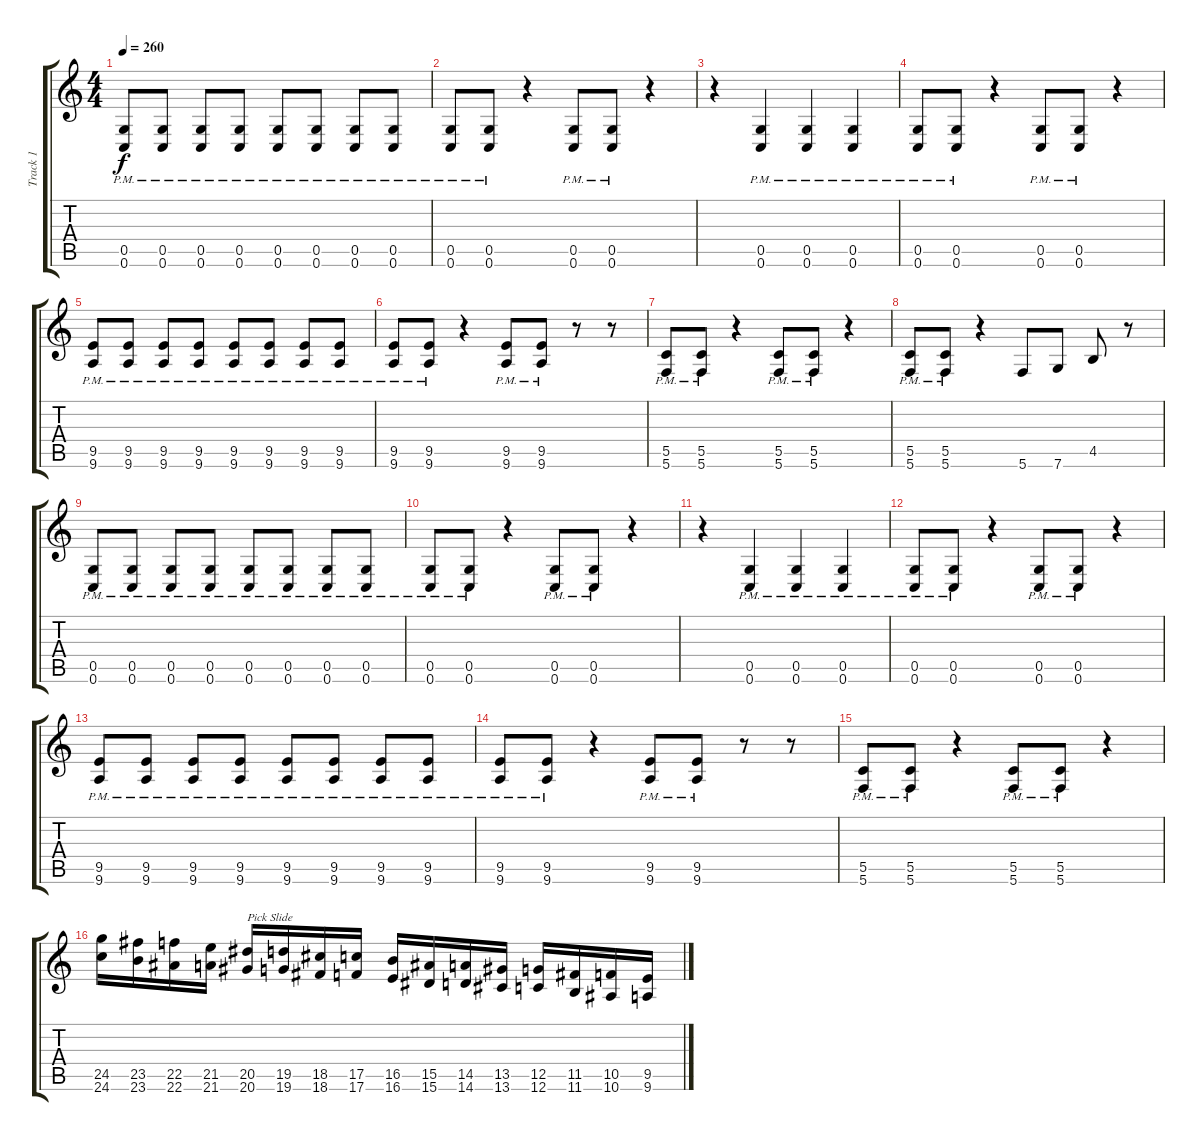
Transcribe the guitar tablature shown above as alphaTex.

\track ("Track 1" "Track 1") {instrument distortionguitar}
\staff {score tabs}
\tuning (D4 A3 F3 C3 G2 C2) {hide}
\ts (4 4)
\tempo 260
\clef g2
\ks c
(0.5{pm} 0.6{pm}).8{dy f} (0.5{pm} 0.6{pm}).8 (0.5{pm} 0.6{pm}).8 (0.5{pm} 0.6{pm}).8 (0.5{pm} 0.6{pm}).8 (0.5{pm} 0.6{pm}).8 (0.5{pm} 0.6{pm}).8 (0.5{pm} 0.6{pm}).8 |
(0.5{pm} 0.6{pm}).8 (0.5{pm} 0.6{pm}).8 r.4 (0.5{pm} 0.6{pm}).8 (0.5{pm} 0.6{pm}).8 r.4 |
r.4 (0.5{pm} 0.6{pm}).4 (0.5{pm} 0.6{pm}).4 (0.5{pm} 0.6{pm}).4 |
(0.5{pm} 0.6{pm}).8 (0.5{pm} 0.6{pm}).8 r.4 (0.5{pm} 0.6{pm}).8 (0.5{pm} 0.6{pm}).8 r.4 |
(9.5{pm} 9.6{pm}).8 (9.5{pm} 9.6{pm}).8 (9.5{pm} 9.6{pm}).8 (9.5{pm} 9.6{pm}).8 (9.5{pm} 9.6{pm}).8 (9.5{pm} 9.6{pm}).8 (9.5{pm} 9.6{pm}).8 (9.5{pm} 9.6{pm}).8 |
(9.5{pm} 9.6{pm}).8 (9.5{pm} 9.6{pm}).8 r.4 (9.5{pm} 9.6{pm}).8 (9.5{pm} 9.6{pm}).8 r.8 r.8 |
(5.5{pm} 5.6{pm}).8 (5.5{pm} 5.6{pm}).8 r.4 (5.5{pm} 5.6{pm}).8 (5.5{pm} 5.6{pm}).8 r.4 |
(5.5{pm} 5.6{pm}).8 (5.5{pm} 5.6{pm}).8 r.4 5.6.8 7.6.8 4.5.8 r.8 |
(0.5{pm} 0.6{pm}).8 (0.5{pm} 0.6{pm}).8 (0.5{pm} 0.6{pm}).8 (0.5{pm} 0.6{pm}).8 (0.5{pm} 0.6{pm}).8 (0.5{pm} 0.6{pm}).8 (0.5{pm} 0.6{pm}).8 (0.5{pm} 0.6{pm}).8 |
(0.5{pm} 0.6{pm}).8 (0.5{pm} 0.6{pm}).8 r.4 (0.5{pm} 0.6{pm}).8 (0.5{pm} 0.6{pm}).8 r.4 |
r.4 (0.5{pm} 0.6{pm}).4 (0.5{pm} 0.6{pm}).4 (0.5{pm} 0.6{pm}).4 |
(0.5{pm} 0.6{pm}).8 (0.5{pm} 0.6{pm}).8 r.4 (0.5{pm} 0.6{pm}).8 (0.5{pm} 0.6{pm}).8 r.4 |
(9.5{pm} 9.6{pm}).8 (9.5{pm} 9.6{pm}).8 (9.5{pm} 9.6{pm}).8 (9.5{pm} 9.6{pm}).8 (9.5{pm} 9.6{pm}).8 (9.5{pm} 9.6{pm}).8 (9.5{pm} 9.6{pm}).8 (9.5{pm} 9.6{pm}).8 |
(9.5{pm} 9.6{pm}).8 (9.5{pm} 9.6{pm}).8 r.4 (9.5{pm} 9.6{pm}).8 (9.5{pm} 9.6{pm}).8 r.8 r.8 |
(5.5{pm} 5.6{pm}).8 (5.5{pm} 5.6{pm}).8 r.4 (5.5{pm} 5.6{pm}).8 (5.5{pm} 5.6{pm}).8 r.4 |
(24.5 24.6).16 (23.5 23.6).16 (22.5 22.6).16 (21.5 21.6).16 (20.5 20.6).16{txt "Pick Slide"} (19.5 19.6).16 (18.5 18.6).16 (17.5 17.6).16 (16.5 16.6).16 (15.5 15.6).16 (14.5 14.6).16 (13.5 13.6).16 (12.5 12.6).16 (11.5 11.6).16 (10.5 10.6).16 (9.5 9.6).16
